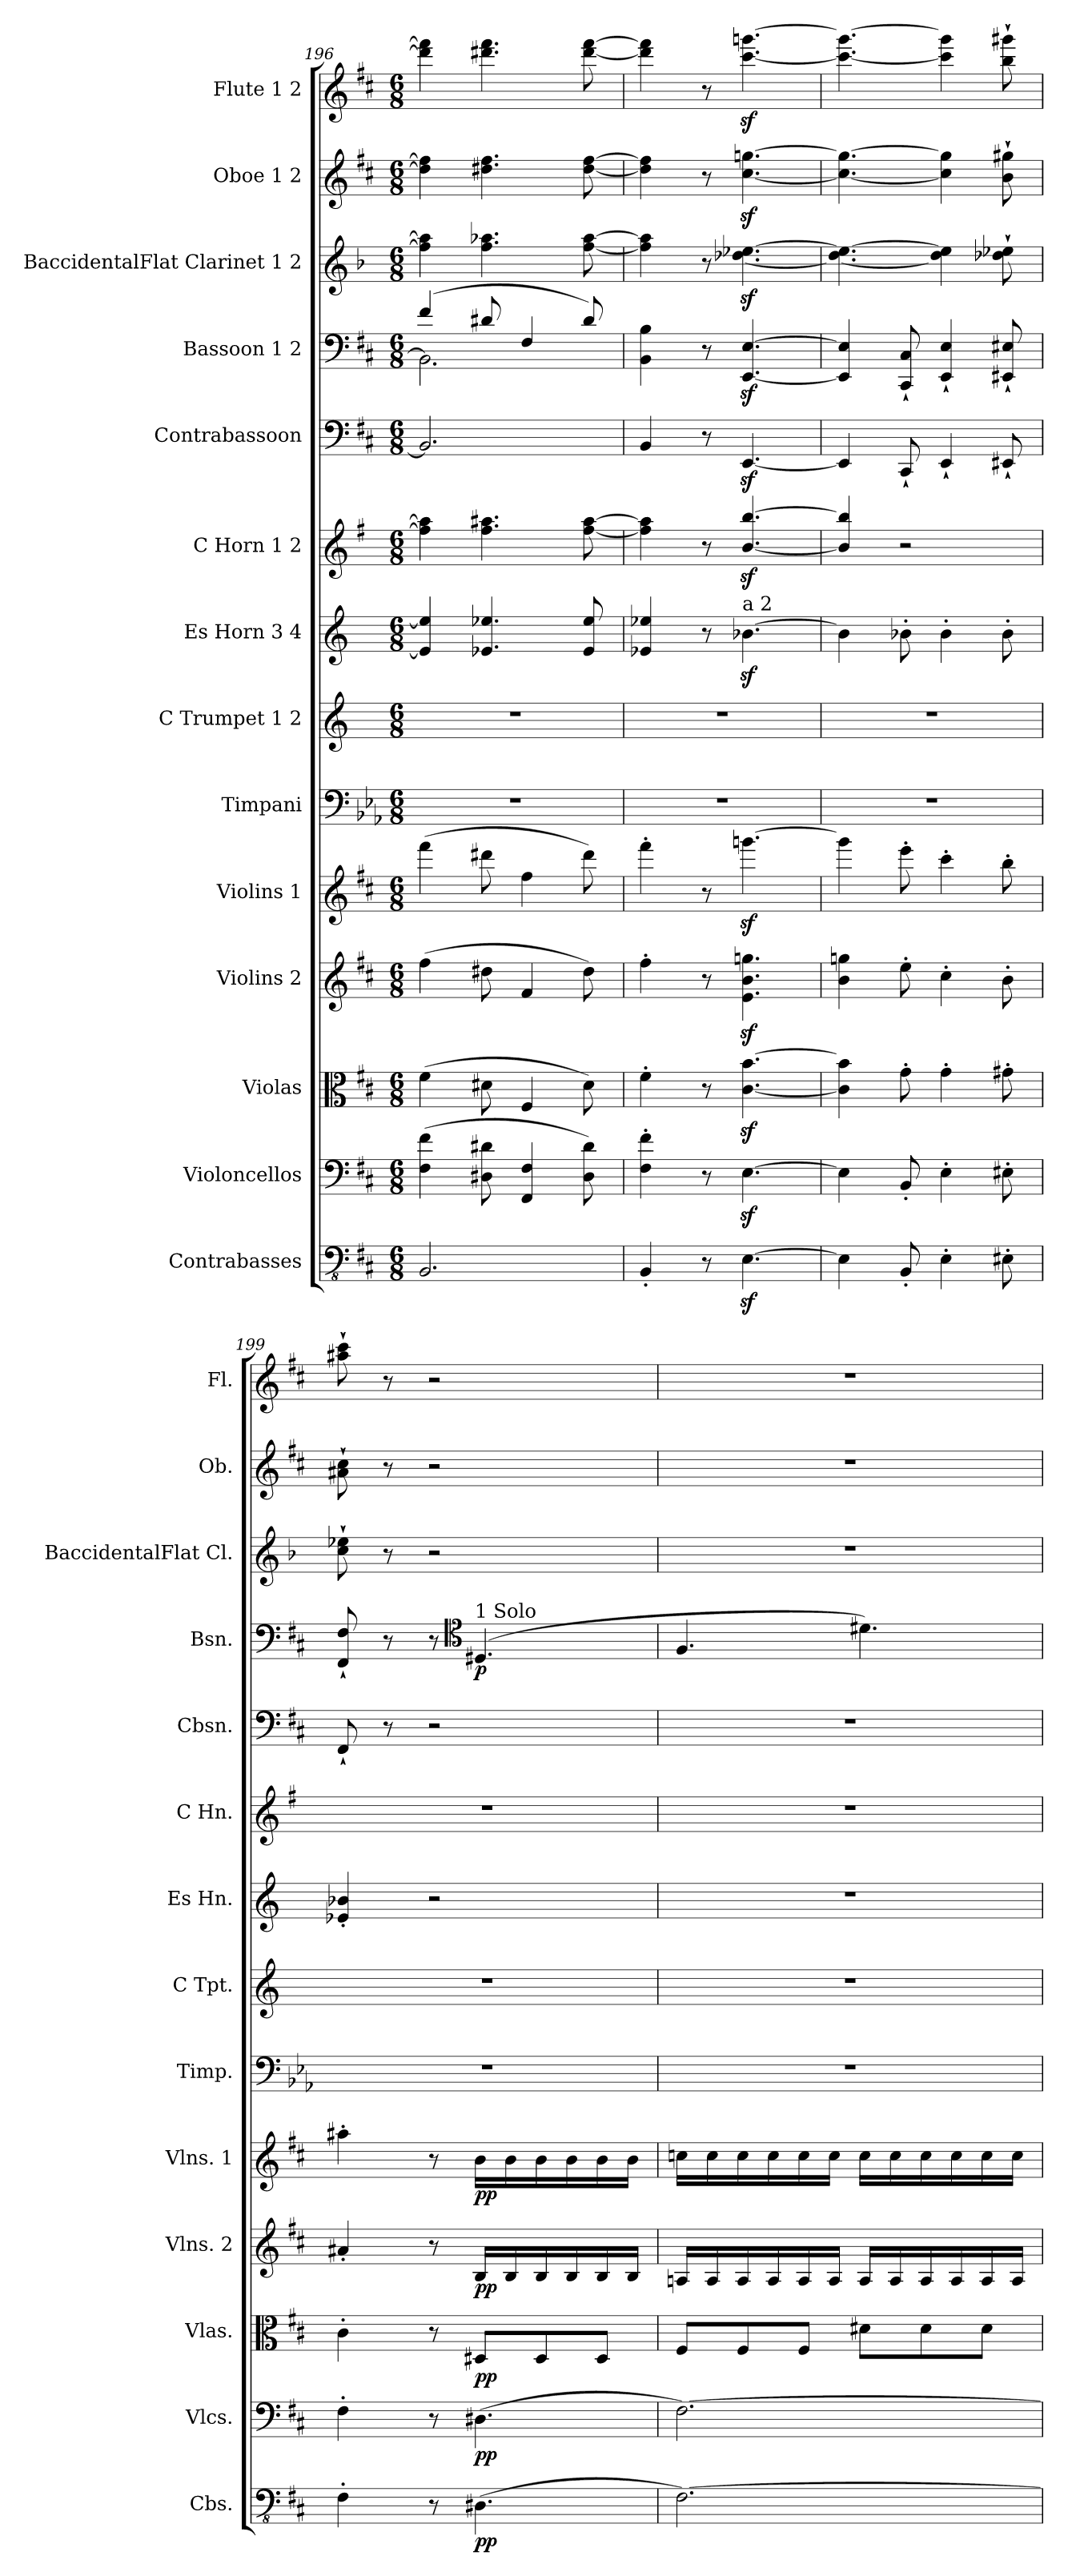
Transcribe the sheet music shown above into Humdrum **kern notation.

**kern	**dynam	**kern	**dynam	**kern	**dynam	**kern	**dynam	**kern	**dynam	**kern	**kern	**kern	**kern	**kern	**kern	**dynam	**kern	**kern	**kern
*part14	*part14	*part13	*part13	*part12	*part12	*part11	*part11	*part10	*part10	*part9	*part8	*part7	*part6	*part5	*part4	*part4	*part3	*part2	*part1
*staff14	*staff14	*staff13	*staff13	*staff12	*staff12	*staff11	*staff11	*staff10	*staff10	*staff9	*staff8	*staff7	*staff6	*staff5	*staff4	*staff4	*staff3	*staff2	*staff1
*I"Contrabasses	*	*I"Violoncellos	*	*I"Violas	*	*I"Violins 2	*	*I"Violins 1	*	*I"Timpani	*I"C Trumpet 1 2	*I"Es Horn 3 4	*I"C Horn 1 2	*I"Contrabassoon	*I"Bassoon 1 2	*	*I"BaccidentalFlat Clarinet 1 2	*I"Oboe 1 2	*I"Flute  1 2
*I'Cbs.	*	*I'Vlcs.	*	*I'Vlas.	*	*I'Vlns. 2	*	*I'Vlns. 1	*	*I'Timp.	*I'C Tpt.	*I'Es Hn.	*I'C Hn.	*I'Cbsn.	*I'Bsn.	*	*I'BaccidentalFlat Cl.	*I'Ob.	*I'Fl.
*clefFv4	*	*clefF4	*	*clefC3	*	*clefG2	*	*clefG2	*	*clefF4	*clefG2	*clefG2	*clefG2	*clefF4	*clefF4	*	*clefG2	*clefG2	*clefG2
*	*	*	*	*	*	*	*	*	*	*	*	*ITrd5c9	*ITrd4c7	*ITrd7c12	*	*	*ITrd1c2	*	*
*k[f#c#]	*	*k[f#c#]	*	*k[f#c#]	*	*k[f#c#]	*	*k[f#c#]	*	*k[b-e-a-]	*k[]	*k[b-e-a-]	*k[]	*k[f#c#]	*k[f#c#]	*	*k[b-e-a-]	*k[f#c#]	*k[f#c#]
*M6/8	*	*M6/8	*	*M6/8	*	*M6/8	*	*M6/8	*	*M6/8	*M6/8	*M6/8	*M6/8	*M6/8	*M6/8	*	*M6/8	*M6/8	*M6/8
=196	=196	=196	=196	=196	=196	=196	=196	=196	=196	=196	=196	=196	=196	=196	=196	=196	=196	=196	=196
*	*	*	*	*	*	*	*	*	*	*	*	*	*	*	*^	*	*	*	*
2.BBB/	.	(4F#\ 4f#\	.	(4f#\	.	(4ff#\	.	(4fff#\	.	2.r	2.r	4G-/] 4g-/]	4b\] 4dd#\]	2.BBB/]	(4f#/	2.BB\]	.	4ee-\] 4gg-\]	4dd#\] 4ff#\]	4ddd#\] 4fff#\]
.	.	8D#X\ 8d#X\	.	8d#X\	.	8dd#X\	.	8ddd#X\	.	.	.	4.G-X/ 4.g-X/	4.b\ 4.dd#X\	.	8d#X/	.	.	4.ee-\ 4.gg-X\	4.dd#X\ 4.ff#\	4.ddd#X\ 4.fff#\
.	.	4FF#/ 4F#/	.	4F#/	.	4f#/	.	4ff#\	.	.	.	.	.	.	4F#/	.	.	.	.	.
.	.	8D#\ 8d#\)	.	8d#\)	.	8dd#\)	.	8ddd#\)	.	.	.	8G-/ 8g-/	[8b\ [8dd#\	.	8d#/)	.	.	[8ee-\ [8gg-\	[8dd#\ [8ff#\	[8ddd#\ [8fff#\
*	*	*	*	*	*	*	*	*	*	*	*	*	*	*	*v	*v	*	*	*	*
=197	=197	=197	=197	=197	=197	=197	=197	=197	=197	=197	=197	=197	=197	=197	=197	=197	=197	=197	=197
4BBB'/	.	4F#\' 4f#\'	.	4f#'\	.	4ff#'\	.	4fff#'\	.	2.r	2.r	4G-X/ 4g-X/	4b\] 4dd#\]	4BBB/	4BB\ 4B\	.	4ee-\] 4gg-\]	4dd#\] 4ff#\]	4ddd#\] 4fff#\]
8r	.	8r	.	8r	.	8r	.	8r	.	.	.	8r	8r	8r	8r	.	8r	8r	8r
!	!	!	!	!	!	!	!	!	!	!	!	!LO:TX:a:t=a 2	!	!	!	!	!	!	!
[4.EEz<\	.	[4.Ez<\	.	[4.c#\z< [4.b\z<	.	4.e\z< 4.b\z< 4.ggn\z<	.	[4.gggnz<\	.	.	.	[4.d-Xz<\	[4.e/z< [4.ee/z<	[4.EEEz</	[4.EE/z< [4.E/z<	.	[4.cc-X\z< [4.dd-X\z<	[4.cc#\z< [4.ggn\z<	[4.ccc#\z< [4.gggn\z<
=198	=198	=198	=198	=198	=198	=198	=198	=198	=198	=198	=198	=198	=198	=198	=198	=198	=198	=198	=198
4EE\]	.	4E\]	.	4c#\] 4b\]	.	4b\ 4ggn\	.	4ggg\]	.	2.r	2.r	4d-\]	4e/] 4ee/]	4EEE/]	4EE/] 4E/]	.	4.cc-\_ 4.dd-\_	4.cc#\_ 4.gg\_	4.ccc#\_ 4.ggg\_
8BBB'/	.	8BB'/	.	8g'\	.	8ee'\	.	8eee'\	.	.	.	8d-X'\	2r	8CCC#`/	8CC#/` 8C#/`	.	.	.	.
4EE'\	.	4E'\	.	4g'\	.	4cc#'\	.	4ccc#'\	.	.	.	4d-'\	.	4EEE`/	4EE/` 4E/`	.	4cc-\] 4dd-\]	4cc#\] 4gg\]	4ccc#\] 4ggg\]
8EE#X'\	.	8E#X'\	.	8g#X'\	.	8b'\	.	8bb'\	.	.	.	8d-'\	.	8EEE#X`/	8EE#X/` 8E#X/`	.	8cc-X\` 8dd-X\`	8b\` 8gg#X\`	8bb\` 8ggg#X\`
!!LO:PB:g=z
=199	=199	=199	=199	=199	=199	=199	=199	=199	=199	=199	=199	=199	=199	=199	=199	=199	=199	=199	=199
4FF#'\	.	4F#'\	.	4c#'\	.	4a#X'/	.	4aa#X'\	.	2.r	2.r	4G-X/' 4d-X/'	2.r	8FFF#`/	8FF#/` 8F#/`	.	8b-\` 8dd-X\`	8a#X\` 8cc#\`	8aa#X\` 8ccc#\`
.	.	.	.	.	.	.	.	.	.	.	.	.	.	8r	8r	.	8r	8r	8r
8r	.	8r	.	8r	.	8r	.	8r	.	.	.	2r	.	2r	8r	.	2r	2r	2r
*	*	*	*	*	*	*	*	*	*	*	*	*	*	*	*clefC4	*	*	*	*
!	!	!	!	!	!	!	!	!	!	!	!	!	!	!	!LO:TX:a:t=1 Solo	!	!	!	!
!	!LO:DY:b	!	!LO:DY:b	!	!LO:DY:b	!	!LO:DY:b	!	!LO:DY:b	!	!	!	!	!	!	!LO:DY:b	!	!	!
(4.DD#X\	pp	(4.D#X\	pp	8D#X/L	pp	16B/LL	pp	16b\LL	pp	.	.	.	.	.	(4.D#X/	p	.	.	.
.	.	.	.	.	.	16B/	.	16b\	.	.	.	.	.	.	.	.	.	.	.
.	.	.	.	8D#/	.	16B/	.	16b\	.	.	.	.	.	.	.	.	.	.	.
.	.	.	.	.	.	16B/	.	16b\	.	.	.	.	.	.	.	.	.	.	.
.	.	.	.	8D#/J	.	16B/	.	16b\	.	.	.	.	.	.	.	.	.	.	.
.	.	.	.	.	.	16B/JJ	.	16b\JJ	.	.	.	.	.	.	.	.	.	.	.
=200	=200	=200	=200	=200	=200	=200	=200	=200	=200	=200	=200	=200	=200	=200	=200	=200	=200	=200	=200
[2.FF#\)	.	[2.F#\)	.	8F#/L	.	16An/LL	.	16ccn\LL	.	2.r	2.r	2.r	2.r	2.r	4.F#/	.	2.r	2.r	2.r
.	.	.	.	.	.	16A/	.	16cc\	.	.	.	.	.	.	.	.	.	.	.
.	.	.	.	8F#/	.	16A/	.	16cc\	.	.	.	.	.	.	.	.	.	.	.
.	.	.	.	.	.	16A/	.	16cc\	.	.	.	.	.	.	.	.	.	.	.
.	.	.	.	8F#/J	.	16A/	.	16cc\	.	.	.	.	.	.	.	.	.	.	.
.	.	.	.	.	.	16A/JJ	.	16cc\JJ	.	.	.	.	.	.	.	.	.	.	.
.	.	.	.	8d#X\L	.	16A/LL	.	16cc\LL	.	.	.	.	.	.	4.d#X\)	.	.	.	.
.	.	.	.	.	.	16A/	.	16cc\	.	.	.	.	.	.	.	.	.	.	.
.	.	.	.	8d#\	.	16A/	.	16cc\	.	.	.	.	.	.	.	.	.	.	.
.	.	.	.	.	.	16A/	.	16cc\	.	.	.	.	.	.	.	.	.	.	.
.	.	.	.	8d#\J	.	16A/	.	16cc\	.	.	.	.	.	.	.	.	.	.	.
.	.	.	.	.	.	16A/JJ	.	16cc\JJ	.	.	.	.	.	.	.	.	.	.	.
=	=	=	=	=	=	=	=	=	=	=	=	=	=	=	=	=	=	=	=
*-	*-	*-	*-	*-	*-	*-	*-	*-	*-	*-	*-	*-	*-	*-	*-	*-	*-	*-	*-
